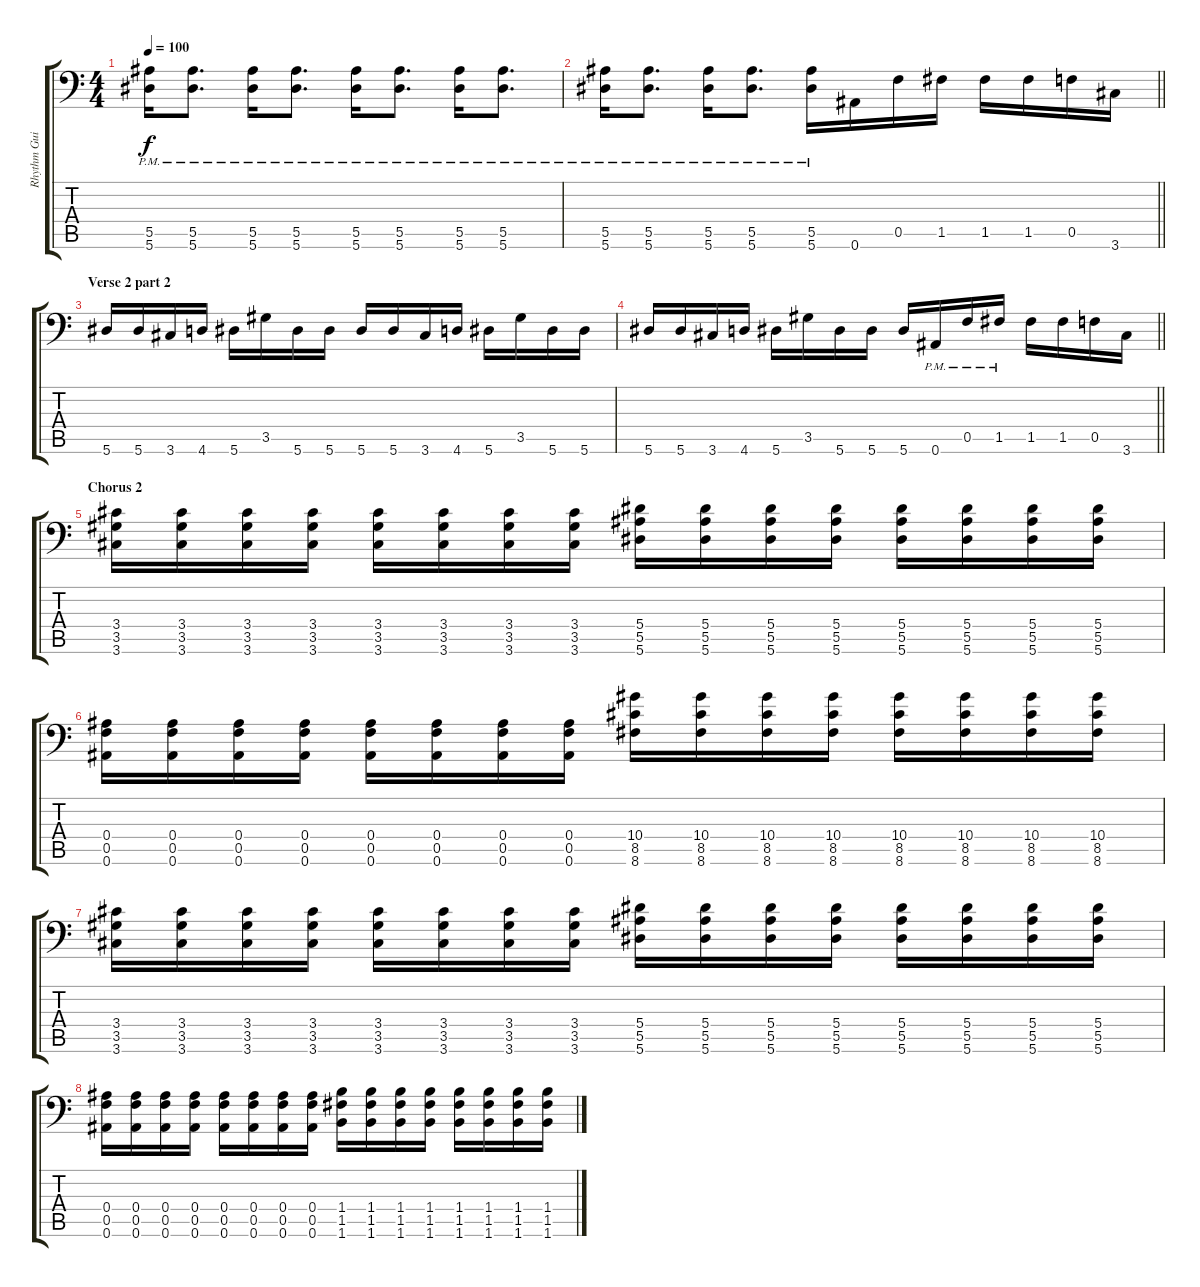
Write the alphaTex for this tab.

\track ("Rhythm Guitar" "Rhythm Gui") {instrument distortionguitar}
\staff {score tabs}
\tuning (C4 G3 Eb3 Bb2 F2 Bb1) {hide}
\ts (4 4)
\tempo 100
\clef f4
\ks c
(5.5{pm} 5.6{pm}).16{dy f} (5.5{pm} 5.6{pm}).8{d} (5.5{pm} 5.6{pm}).16 (5.5{pm} 5.6{pm}).8{d} (5.5{pm} 5.6{pm}).16 (5.5{pm} 5.6{pm}).8{d} (5.5{pm} 5.6{pm}).16 (5.5{pm} 5.6{pm}).8{d} |
\barLineRight lightlight
(5.5{pm} 5.6{pm}).16 (5.5{pm} 5.6{pm}).8{d} (5.5{pm} 5.6{pm}).16 (5.5{pm} 5.6{pm}).8{d} (5.5{pm} 5.6{pm}).16 0.6.16 0.5.16 1.5.16 1.5.16 1.5.16 0.5.16 3.6.16 |
\section ("" "Verse 2 part 2")
5.6.16 5.6.16 3.6.16 4.6.16 5.6.16 3.5.16 5.6.16 5.6.16 5.6.16 5.6.16 3.6.16 4.6.16 5.6.16 3.5.16 5.6.16 5.6.16 |
\barLineRight lightlight
5.6.16 5.6.16 3.6.16 4.6.16 5.6.16 3.5.16 5.6.16 5.6.16 5.6.16 0.6{pm}.16 0.5{pm}.16 1.5{pm}.16 1.5.16 1.5.16 0.5.16 3.6.16 |
\section ("" "Chorus 2")
(3.4 3.5 3.6).16 (3.4 3.5 3.6).16 (3.4 3.5 3.6).16 (3.4 3.5 3.6).16 (3.4 3.5 3.6).16 (3.4 3.5 3.6).16 (3.4 3.5 3.6).16 (3.4 3.5 3.6).16 (5.4 5.5 5.6).16 (5.4 5.5 5.6).16 (5.4 5.5 5.6).16 (5.4 5.5 5.6).16 (5.4 5.5 5.6).16 (5.4 5.5 5.6).16 (5.4 5.5 5.6).16 (5.4 5.5 5.6).16 |
(0.4 0.5 0.6).16 (0.4 0.5 0.6).16 (0.4 0.5 0.6).16 (0.4 0.5 0.6).16 (0.4 0.5 0.6).16 (0.4 0.5 0.6).16 (0.4 0.5 0.6).16 (0.4 0.5 0.6).16 (10.4 8.5 8.6).16 (10.4 8.5 8.6).16 (10.4 8.5 8.6).16 (10.4 8.5 8.6).16 (10.4 8.5 8.6).16 (10.4 8.5 8.6).16 (10.4 8.5 8.6).16 (10.4 8.5 8.6).16 |
(3.4 3.5 3.6).16 (3.4 3.5 3.6).16 (3.4 3.5 3.6).16 (3.4 3.5 3.6).16 (3.4 3.5 3.6).16 (3.4 3.5 3.6).16 (3.4 3.5 3.6).16 (3.4 3.5 3.6).16 (5.4 5.5 5.6).16 (5.4 5.5 5.6).16 (5.4 5.5 5.6).16 (5.4 5.5 5.6).16 (5.4 5.5 5.6).16 (5.4 5.5 5.6).16 (5.4 5.5 5.6).16 (5.4 5.5 5.6).16 |
(0.4 0.5 0.6).16 (0.4 0.5 0.6).16 (0.4 0.5 0.6).16 (0.4 0.5 0.6).16 (0.4 0.5 0.6).16 (0.4 0.5 0.6).16 (0.4 0.5 0.6).16 (0.4 0.5 0.6).16 (1.4 1.5 1.6).16 (1.4 1.5 1.6).16 (1.4 1.5 1.6).16 (1.4 1.5 1.6).16 (1.4 1.5 1.6).16 (1.4 1.5 1.6).16 (1.4 1.5 1.6).16 (1.4 1.5 1.6).16
